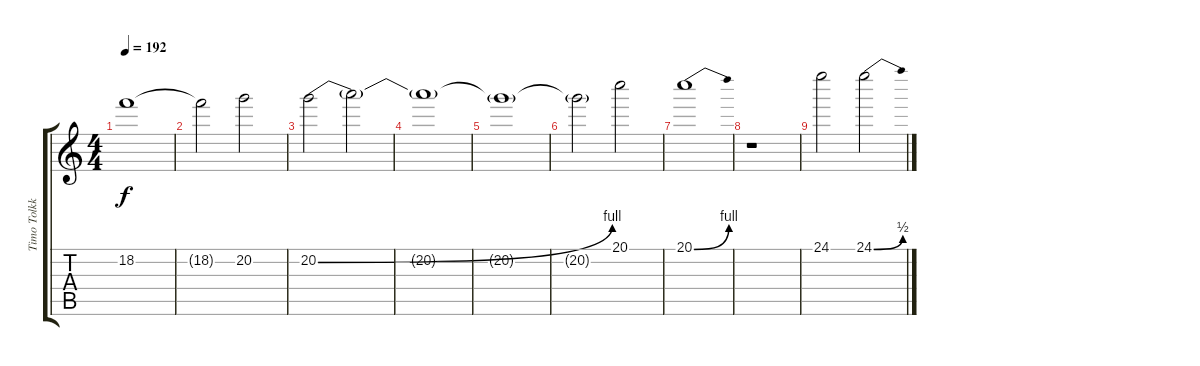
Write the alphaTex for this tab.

\track ("Timo Tolkki" "Timo Tolkk") {instrument distortionguitar}
\staff {score tabs}
\tuning (E4 B3 G3 D3 A2 E2) {hide}
\ts (4 4)
\tempo 192
\clef g2
\ks c
18.2{t}.1{dy f} |
18.2{t}.2 20.2.2{volume 4} |
20.2{be (bend 0 0 60 4)}.2{volume 4} 20.2{t}.2 |
20.2{t}.1 |
20.2{t}.1 |
20.2{t}.2 20.1.2{volume 2} |
20.1{be (bend 0 0 60 4)}.1{volume 2} |
r.1 |
24.1.2 24.1{be (bend 0 0 60 2)}.2
